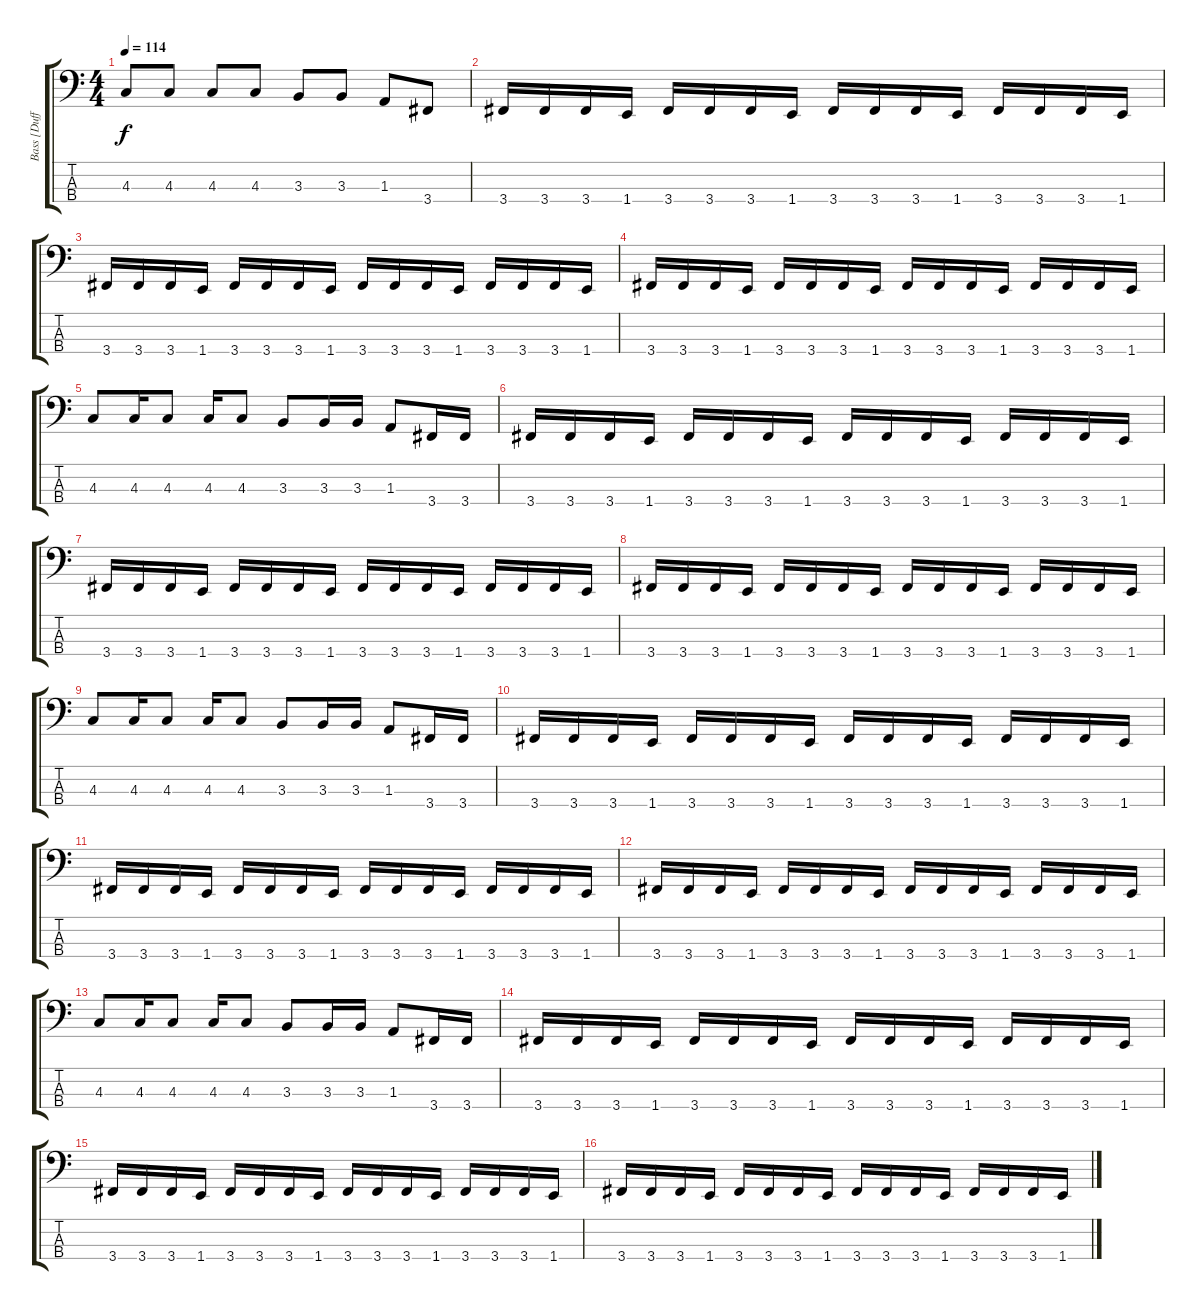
\track ("Bass [Duff]" "Bass [Duff") {instrument electricbasspick}
\staff {score tabs}
\tuning (Gb2 Db2 Ab1 Eb1) {hide}
\ts (4 4)
\tempo 114
\clef f4
\ks c
4.3.8{dy f} 4.3.8 4.3.8 4.3.8 3.3.8 3.3.8 1.3.8 3.4.8 |
3.4.16 3.4.16 3.4.16 1.4.16 3.4.16 3.4.16 3.4.16 1.4.16 3.4.16 3.4.16 3.4.16 1.4.16 3.4.16 3.4.16 3.4.16 1.4.16 |
3.4.16 3.4.16 3.4.16 1.4.16 3.4.16 3.4.16 3.4.16 1.4.16 3.4.16 3.4.16 3.4.16 1.4.16 3.4.16 3.4.16 3.4.16 1.4.16 |
3.4.16 3.4.16 3.4.16 1.4.16 3.4.16 3.4.16 3.4.16 1.4.16 3.4.16 3.4.16 3.4.16 1.4.16 3.4.16 3.4.16 3.4.16 1.4.16 |
4.3.8 4.3.16 4.3.8 4.3.16 4.3.8 3.3.8 3.3.16 3.3.16 1.3.8 3.4.16 3.4.16 |
3.4.16 3.4.16 3.4.16 1.4.16 3.4.16 3.4.16 3.4.16 1.4.16 3.4.16 3.4.16 3.4.16 1.4.16 3.4.16 3.4.16 3.4.16 1.4.16 |
3.4.16 3.4.16 3.4.16 1.4.16 3.4.16 3.4.16 3.4.16 1.4.16 3.4.16 3.4.16 3.4.16 1.4.16 3.4.16 3.4.16 3.4.16 1.4.16 |
3.4.16 3.4.16 3.4.16 1.4.16 3.4.16 3.4.16 3.4.16 1.4.16 3.4.16 3.4.16 3.4.16 1.4.16 3.4.16 3.4.16 3.4.16 1.4.16 |
4.3.8 4.3.16 4.3.8 4.3.16 4.3.8 3.3.8 3.3.16 3.3.16 1.3.8 3.4.16 3.4.16 |
3.4.16 3.4.16 3.4.16 1.4.16 3.4.16 3.4.16 3.4.16 1.4.16 3.4.16 3.4.16 3.4.16 1.4.16 3.4.16 3.4.16 3.4.16 1.4.16 |
3.4.16 3.4.16 3.4.16 1.4.16 3.4.16 3.4.16 3.4.16 1.4.16 3.4.16 3.4.16 3.4.16 1.4.16 3.4.16 3.4.16 3.4.16 1.4.16 |
3.4.16 3.4.16 3.4.16 1.4.16 3.4.16 3.4.16 3.4.16 1.4.16 3.4.16 3.4.16 3.4.16 1.4.16 3.4.16 3.4.16 3.4.16 1.4.16 |
4.3.8 4.3.16 4.3.8 4.3.16 4.3.8 3.3.8 3.3.16 3.3.16 1.3.8 3.4.16 3.4.16 |
3.4.16 3.4.16 3.4.16 1.4.16 3.4.16 3.4.16 3.4.16 1.4.16 3.4.16 3.4.16 3.4.16 1.4.16 3.4.16 3.4.16 3.4.16 1.4.16 |
3.4.16 3.4.16 3.4.16 1.4.16 3.4.16 3.4.16 3.4.16 1.4.16 3.4.16 3.4.16 3.4.16 1.4.16 3.4.16 3.4.16 3.4.16 1.4.16 |
3.4.16 3.4.16 3.4.16 1.4.16 3.4.16 3.4.16 3.4.16 1.4.16 3.4.16 3.4.16 3.4.16 1.4.16 3.4.16 3.4.16 3.4.16 1.4.16
